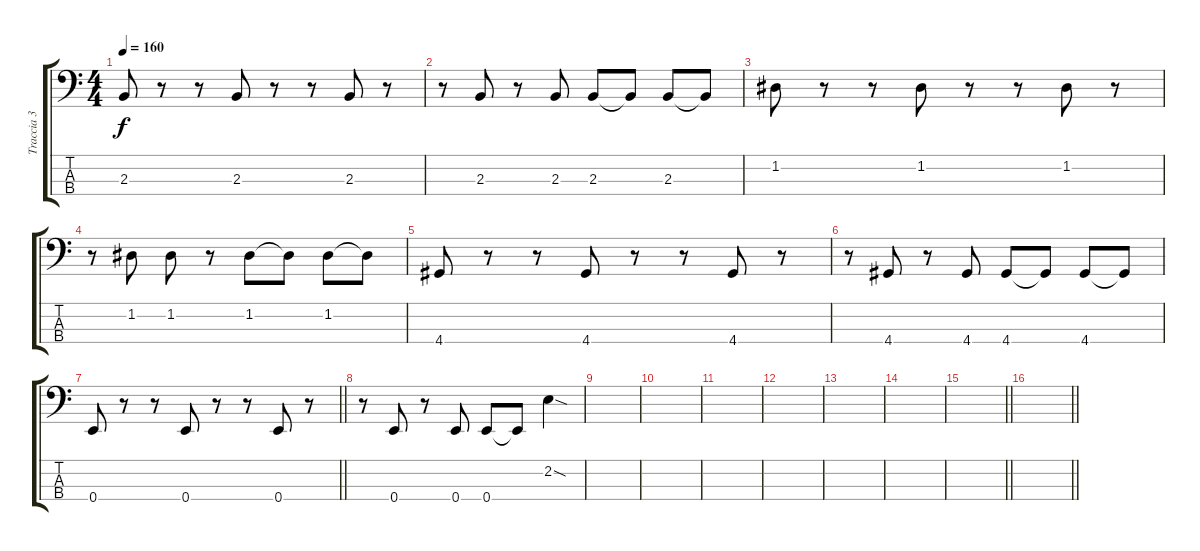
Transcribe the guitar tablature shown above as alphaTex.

\track ("Traccia 3" "Traccia 3") {instrument acousticbass}
\staff {score tabs}
\tuning (G2 D2 A1 E1) {hide}
\ts (4 4)
\tempo 160
\clef f4
\ks c
2.3.8{dy f} r.8 r.8 2.3.8 r.8 r.8 2.3.8 r.8 |
r.8 2.3.8 r.8 2.3.8 2.3.8 2.3{t}.8 2.3.8 2.3{t}.8 |
1.2.8 r.8 r.8 1.2.8 r.8 r.8 1.2.8 r.8 |
r.8 1.2.8 1.2.8 r.8 1.2.8 1.2{t}.8 1.2.8 1.2{t}.8 |
4.4.8 r.8 r.8 4.4.8 r.8 r.8 4.4.8 r.8 |
r.8 4.4.8 r.8 4.4.8 4.4.8 4.4{t}.8 4.4.8 4.4{t}.8 |
\barLineRight lightlight
0.4.8 r.8 r.8 0.4.8 r.8 r.8 0.4.8 r.8 |
r.8 0.4.8 r.8 0.4.8 0.4.8 0.4{t}.8 2.2{sod}.4 |
|
|
|
|
|
|
\barLineRight lightlight
|
\barLineRight lightlight
